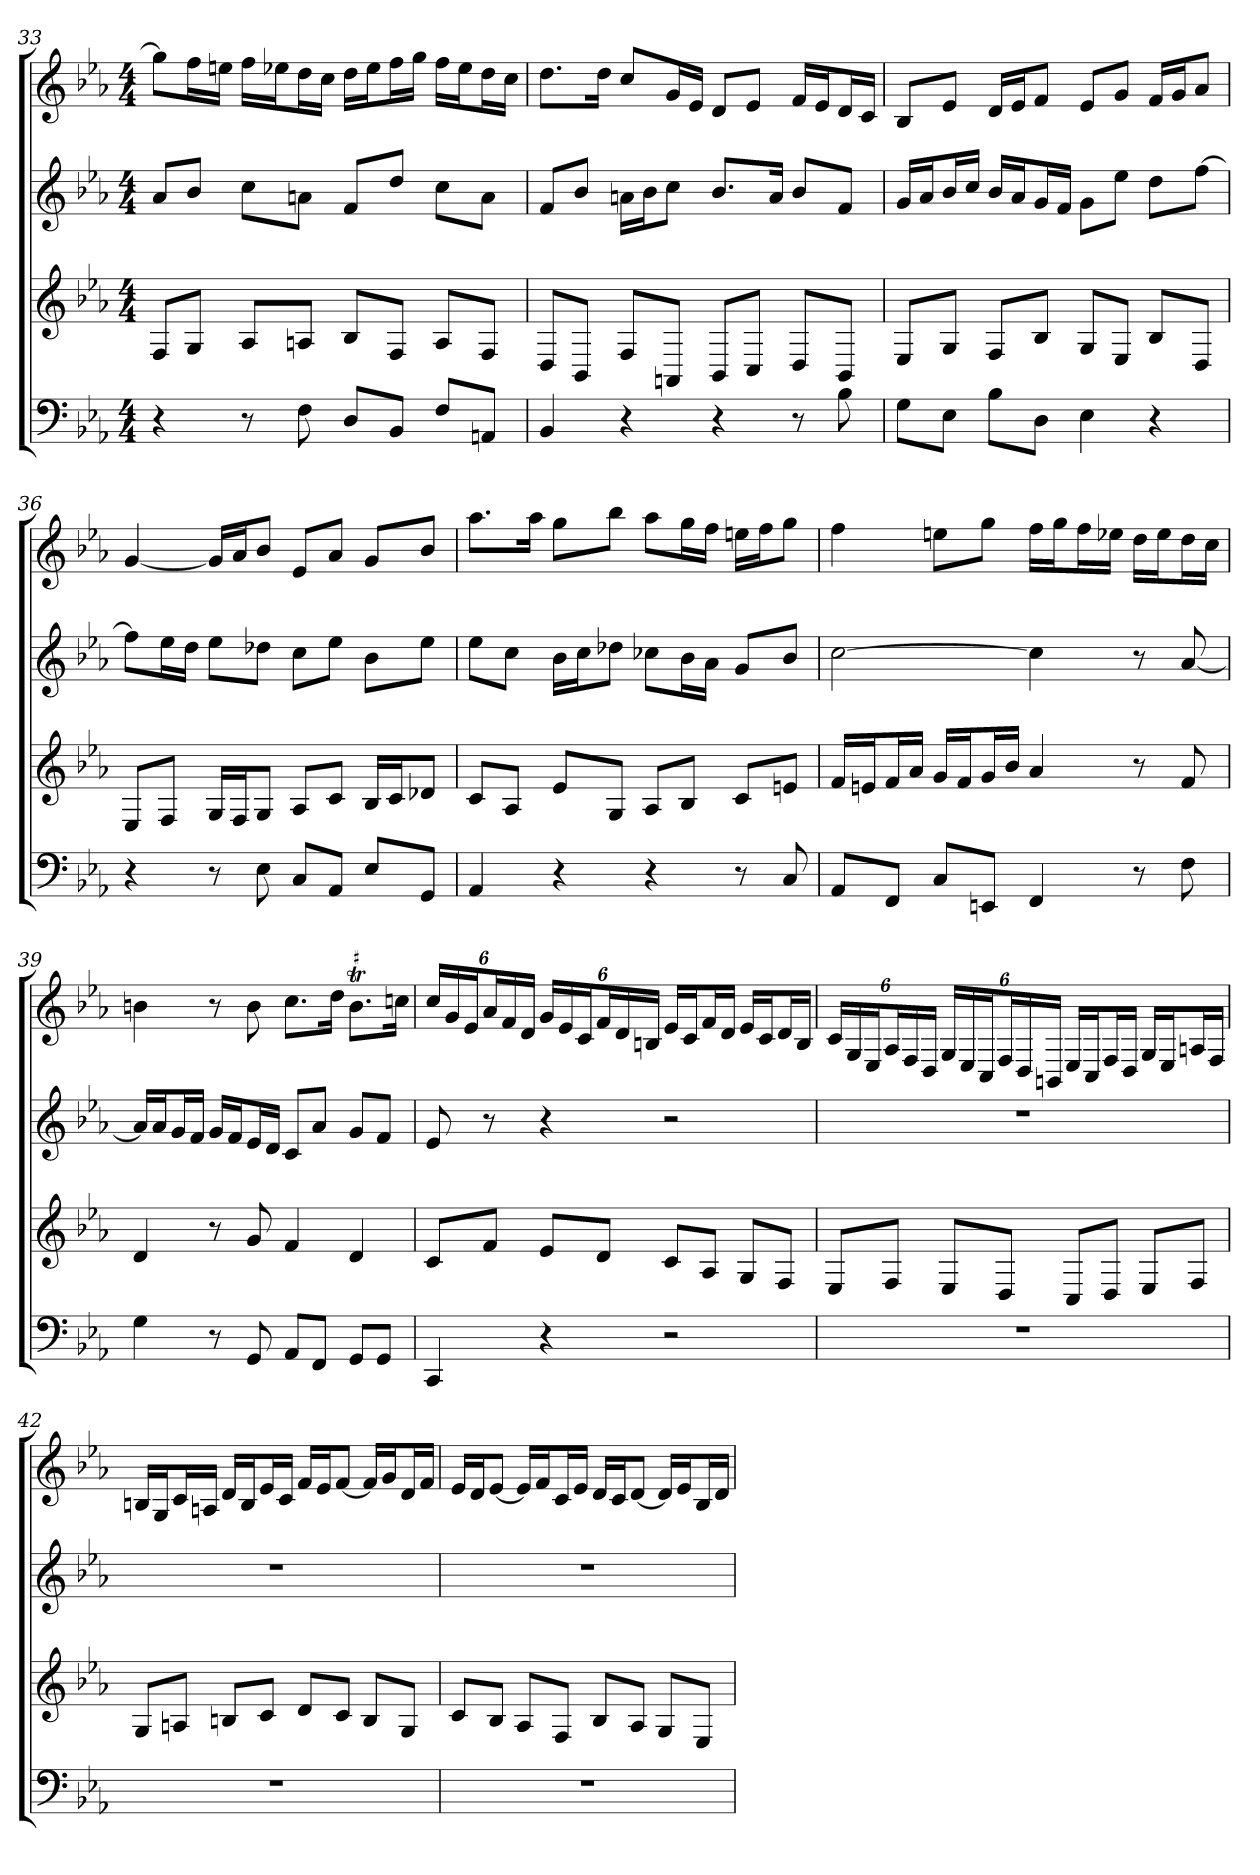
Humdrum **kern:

**kern	**kern	**kern	**kern
*part4	*part3	*part2	*part1
*staff4	*staff3	*staff2	*staff1
*k[b-e-a-]	*k[b-e-a-]	*k[b-e-a-]	*k[b-e-a-]
*M4/4	*M4/4	*M4/4	*M4/4
=33	=33	=33	=33
4r	8FL	8a-L	8ggL]
.	8GJ	8b-J	16ffL
.	.	.	16eenJJ
8r	8A-L	8ccL	16ffLL
.	.	.	16ee-XJ
8F	8AnJ	8anJ	16ddL
.	.	.	16ccJJ
8DL	8B-L	8fL	16ddLL
.	.	.	16ee-J
8BB-J	8FJ	8ddJ	16ffL
.	.	.	16ggJJ
8FL	8AL	8ccL	16ffLL
.	.	.	16ee-J
8AAnJ	8FJ	8aJ	16ddL
.	.	.	16ccJJ
=34	=34	=34	=34
4BB-	8DL	8fL	8.ddL
.	8BB-J	8b-J	.
.	.	.	16ddJk
4r	8FL	16anLL	8ccL
.	.	16b-J	.
.	8AAnJ	8ccJ	16gL
.	.	.	16e-JJ
4r	8BB-L	8.b-L	8dL
.	8CJ	.	8e-J
.	.	16aJk	.
8r	8DL	8b-L	16fLL
.	.	.	16e-J
8B-	8BB-J	8fJ	16dL
.	.	.	16cJJ
=35	=35	=35	=35
8GL	8E-L	16gLL	8B-L
.	.	16a-J	.
8E-J	8GJ	16b-L	8e-J
.	.	16ccJJ	.
8B-L	8FL	16b-LL	16dLL
.	.	16a-J	16e-J
8DJ	8B-J	16gL	8fJ
.	.	16fJJ	.
4E-	8GL	8gL	8e-L
.	8E-J	8ee-J	8gJ
4r	8B-L	8ddL	16fLL
.	.	.	16gJ
.	8DJ	[8ffJ	8a-J
=36	=36	=36	=36
4r	8E-L	8ffL]	[4g
.	8FJ	16ee-L	.
.	.	16ddJJ	.
8r	16GLL	8ee-L	16gLL]
.	16FJ	.	16a-J
8E-	8GJ	8dd-XJ	8b-J
8CL	8A-L	8ccL	8e-L
8AA-J	8cJ	8ee-J	8a-J
8E-L	16B-LL	8b-L	8gL
.	16cJ	.	.
8GGJ	8d-XJ	8ee-J	8b-J
=37	=37	=37	=37
4AA-	8cL	8ee-L	8.aa-L
.	8A-J	8ccJ	.
.	.	.	16aa-Jk
4r	8e-L	16b-LL	8ggL
.	.	16ccJ	.
.	8GJ	8dd-XJ	8bb-J
4r	8A-L	8cc-XL	8aa-L
.	8B-J	16b-L	16ggL
.	.	16a-JJ	16ffJJ
8r	8cL	8gL	16eenLL
.	.	.	16ffJ
8C	8enJ	8b-J	8ggJ
=38	=38	=38	=38
8AA-L	16fLL	[2cc	4ff
.	16enJ	.	.
8FFJ	16fL	.	.
.	16a-JJ	.	.
8CL	16gLL	.	8eenL
.	16fJ	.	.
8EEnJ	16gL	.	8ggJ
.	16b-JJ	.	.
4FF	4a-	4cc]	16ffLL
.	.	.	16ggJ
.	.	.	16ffL
.	.	.	16ee-XJJ
8r	8r	8r	16ddLL
.	.	.	16ee-J
8F	8f	[8a-	16ddL
.	.	.	16ccJJ
=39	=39	=39	=39
4G	4d	16a-LL]	4bn
.	.	16a-J	.
.	.	16gL	.
.	.	16fJJ	.
8r	8r	16gLL	8r
.	.	16fJ	.
8GG	8g	16e-L	8b
.	.	16dJJ	.
8AA-L	4f	8cL	8.ccL
8FFJ	.	8a-J	.
.	.	.	16ddJk
!	!	!	!LO:TR:acc=#
8GGL	4d	8gL	8.bTL
8GGJ	.	8fJ	.
.	.	.	16ccnJk
=40	=40	=40	=40
4CC	8cL	8e-	24ccLL
.	.	.	24g
.	.	.	24e-J
.	8fJ	8r	24a-L
.	.	.	24f
.	.	.	24dJJ
4r	8e-L	4r	24gLL
.	.	.	24e-
.	.	.	24cJ
.	8dJ	.	24fL
.	.	.	24d
.	.	.	24BnJJ
2r	8cL	2r	16e-LL
.	.	.	16cJ
.	8A-J	.	16fL
.	.	.	16dJJ
.	8GL	.	16e-LL
.	.	.	16cJ
.	8FJ	.	16dL
.	.	.	16BJJ
=41	=41	=41	=41
1r	8E-L	1r	24cLL
.	.	.	24G
.	.	.	24E-J
.	8FJ	.	24A-L
.	.	.	24F
.	.	.	24DJJ
.	8E-L	.	24GLL
.	.	.	24E-
.	.	.	24CJ
.	8DJ	.	24FL
.	.	.	24D
.	.	.	24BBnJJ
.	8CL	.	16E-LL
.	.	.	16CJ
.	8DJ	.	16FL
.	.	.	16DJJ
.	8E-L	.	16GLL
.	.	.	16E-J
.	8FJ	.	16AnL
.	.	.	16FJJ
=42	=42	=42	=42
1r	8GL	1r	16BnLL
.	.	.	16GJ
.	8AnJ	.	16cL
.	.	.	16AnJJ
.	8BnL	.	16dLL
.	.	.	16BJ
.	8cJ	.	16e-L
.	.	.	16cJJ
.	8dL	.	16fLL
.	.	.	16e-J
.	8cJ	.	[8fJ
.	8BL	.	16fLL]
.	.	.	16gJ
.	8GJ	.	16dL
.	.	.	16fJJ
=43	=43	=43	=43
1r	8cL	1r	16e-LL
.	.	.	16dJ
.	8B-J	.	[8e-J
.	8A-L	.	16e-LL]
.	.	.	16fJ
.	8FJ	.	16cL
.	.	.	16e-JJ
.	8B-L	.	16dLL
.	.	.	16cJ
.	8A-J	.	[8dJ
.	8GL	.	16dLL]
.	.	.	16e-J
.	8E-J	.	16B-L
.	.	.	16dJJ
=	=	=	=
*-	*-	*-	*-
